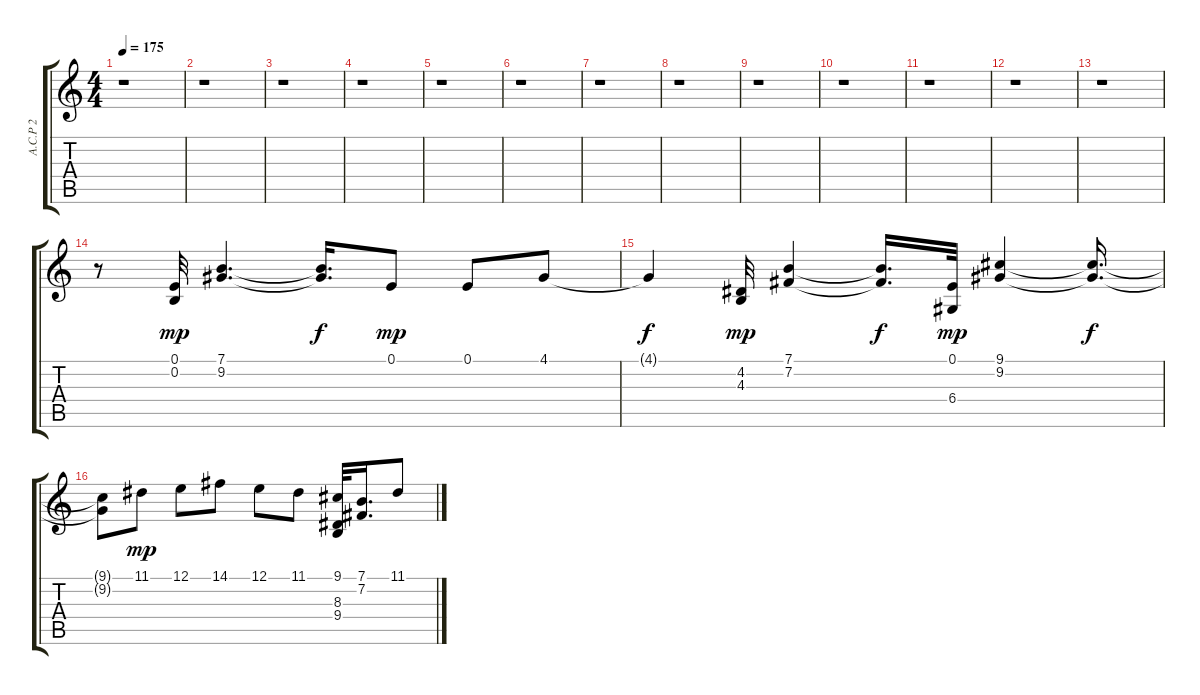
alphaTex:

\track ("A.C.P 2" "A.C.P 2") {instrument acousticgrandpiano}
\staff {score tabs}
\tuning (E4 B3 G3 D3 A2 E2) {hide}
\ts (4 4)
\tempo 175
\clef g2
\ks c
r.1{dy f} |
r.1 |
r.1 |
r.1 |
r.1 |
r.1 |
r.1 |
r.1 |
r.1 |
r.1 |
r.1 |
r.1 |
r.1 |
r.8 (0.1 0.2).32{dy mp} (7.1 9.2).4{d} (7.1{t} 9.2{t}).16{d dy f} 0.1.8{dy mp} 0.1.8 4.1.8 |
4.1{t}.4{dy f} (4.2 4.3).32{dy mp} (7.1 7.2).4 (7.1{t} 7.2{t}).16{d dy f} (0.1 6.4).32{dy mp} (9.1 9.2).4 (9.1{t} 9.2{t}).16{d dy f} |
(9.1{t} 9.2{t}).8 11.1.8{dy mp} 12.1.8 14.1.8 12.1.8 11.1.8 (9.1 8.3 9.4).32 (7.1 7.2).16{d} 11.1.8
